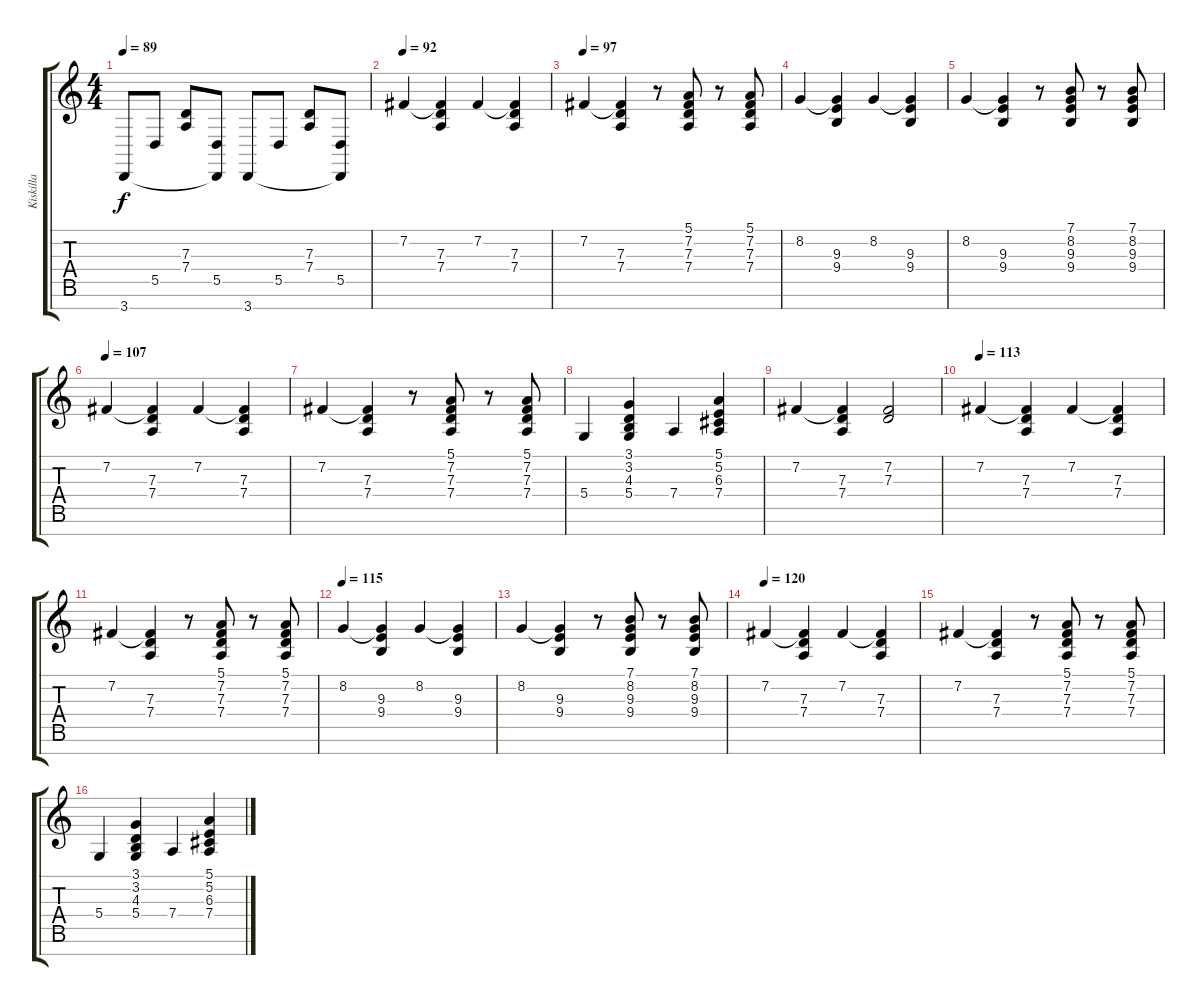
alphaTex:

\track ("Kiskilla" "Kiskilla") {instrument harpsichord}
\staff {score tabs}
\tuning (E4 B3 G3 D3 A2 E2 B1) {hide}
\ts (4 4)
\tempo 89
\clef g2
\ks c
3.7.8{dy f} 5.5.8 (7.3 7.4).8 (5.5 3.7{t}).8 3.7.8 5.5.8 (7.3 7.4).8 (5.5 3.7{t}).8 |
\section ("" "")
\tempo 92
7.2.4{volume 10 instrument accordion} (7.2{t} 7.3 7.4).4 7.2.4 (7.2{t} 7.3 7.4).4 |
\tempo 97
7.2.4 (7.2{t} 7.3 7.4).4 r.8 (5.1 7.2 7.3 7.4).8 r.8 (5.1 7.2 7.3 7.4).8 |
8.2.4 (8.2{t} 9.3 9.4).4 8.2.4 (8.2{t} 9.3 9.4).4 |
8.2.4 (8.2{t} 9.3 9.4).4 r.8 (7.1 8.2 9.3 9.4).8 r.8 (7.1 8.2 9.3 9.4).8 |
\tempo 107
7.2.4 (7.2{t} 7.3 7.4).4 7.2.4 (7.2{t} 7.3 7.4).4 |
7.2.4 (7.2{t} 7.3 7.4).4 r.8 (5.1 7.2 7.3 7.4).8 r.8 (5.1 7.2 7.3 7.4).8 |
5.4.4 (3.1 3.2 4.3 5.4).4 7.4.4 (5.1 5.2 6.3 7.4).4 |
7.2.4 (7.2{t} 7.3 7.4).4 (7.2 7.3).2 |
\section ("" "")
\tempo 113
7.2.4 (7.2{t} 7.3 7.4).4 7.2.4 (7.2{t} 7.3 7.4).4 |
7.2.4 (7.2{t} 7.3 7.4).4 r.8 (5.1 7.2 7.3 7.4).8 r.8 (5.1 7.2 7.3 7.4).8 |
\tempo 115
8.2.4 (8.2{t} 9.3 9.4).4 8.2.4 (8.2{t} 9.3 9.4).4 |
8.2.4 (8.2{t} 9.3 9.4).4 r.8 (7.1 8.2 9.3 9.4).8 r.8 (7.1 8.2 9.3 9.4).8 |
\tempo 120
7.2.4 (7.2{t} 7.3 7.4).4 7.2.4 (7.2{t} 7.3 7.4).4 |
7.2.4 (7.2{t} 7.3 7.4).4 r.8 (5.1 7.2 7.3 7.4).8 r.8 (5.1 7.2 7.3 7.4).8 |
5.4.4 (3.1 3.2 4.3 5.4).4 7.4.4 (5.1 5.2 6.3 7.4).4
